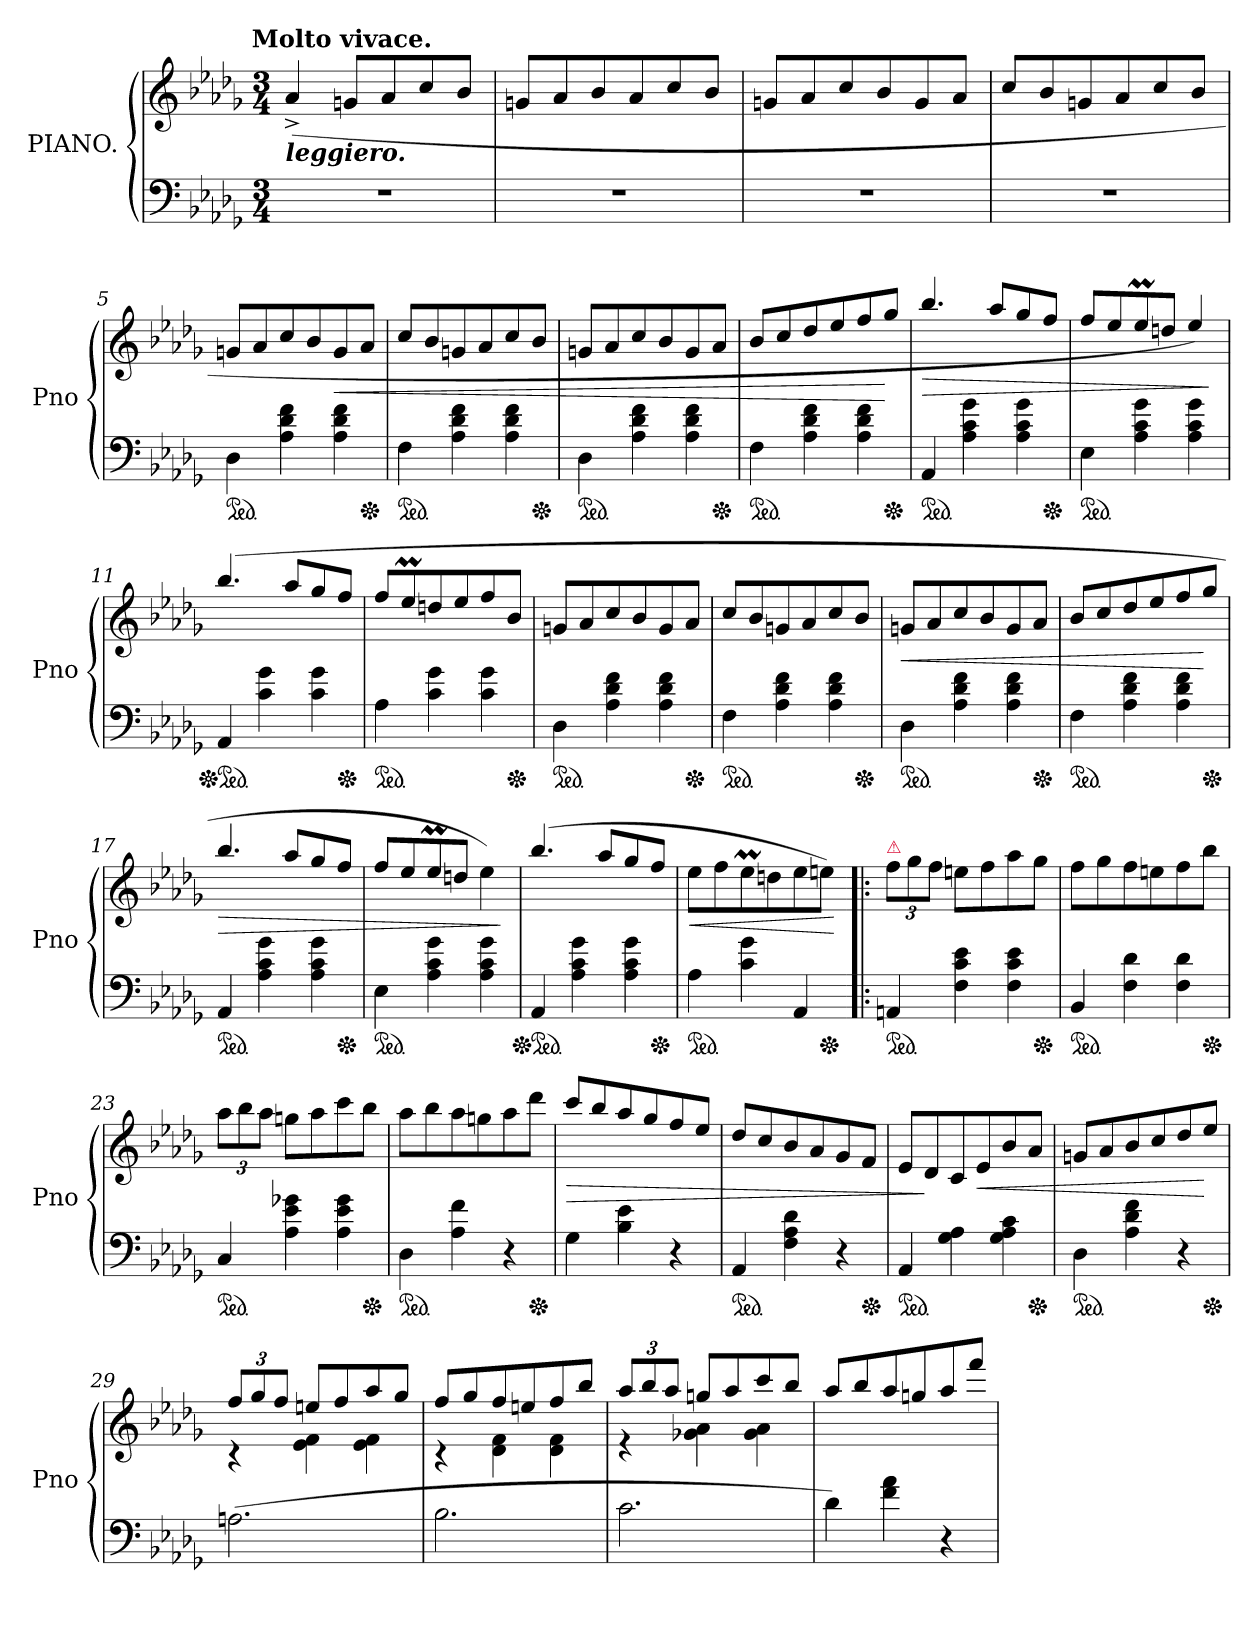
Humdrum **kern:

**kern	**kern	**dynam
*part1	*part1	*part1
*staff2	*staff1	*staff1/2
*I"PIANO.	*	*
*I'Pno	*	*
*clefF4	*clefG2	*
*k[b-e-a-d-g-]	*k[b-e-a-d-g-]	*
*D-:	*D-:	*
!!LO:TX:omd:t=Molto vivace.
*M3/4	*M3/4	*
=1	=1	=1
!	!LO:TX:b:Bi:t=leggiero.	!
2.r	(>4a-^<	.
.	8gnL	.
.	8a-	.
.	8cc	.
.	8b-J	.
=2	=2	=2
2.r	8gnL	.
.	8a-	.
.	8b-	.
.	8a-	.
.	8cc	.
.	8b-J	.
=3	=3	=3
2.r	8gnL	.
.	8a-	.
.	8cc	.
.	8b-	.
.	8g	.
.	8a-J	.
=4	=4	=4
2.r	8ccL	.
.	8b-	.
.	8gn	.
.	8a-	.
.	8cc	.
.	8b-J	.
=5	=5	=5
*ped	*	*
4D-	8gnL	.
.	8a-	.
4A- 4d- 4f	8cc	.
.	8b-	.
4A- 4d- 4f	8g	<
*Xped	*	*
.	8a-J	.
=6	=6	=6
*ped	*	*
4F	8ccL	.
.	8b-	.
4A- 4d- 4f	8gn	.
.	8a-	.
4A- 4d- 4f	8cc	.
*Xped	*	*
.	8b-J	.
=7	=7	=7
*ped	*	*
4D-	8gnL	.
.	8a-	.
4A- 4d- 4f	8cc	.
.	8b-	.
4A- 4d- 4f	8g	.
*Xped	*	*
.	8a-J	.
=8	=8	=8
*ped	*	*
4F	8b-/L	.
.	8cc/	.
4A- 4d- 4f	8dd-/	.
.	8ee-/	.
4A- 4d- 4f	8ff/	.
*Xped	*	*
.	8gg-/J	[
=9	=9	=9
*ped	*	*
4AA-	4.bb-/	>
4A-\ 4c\ 4g-\	.	.
.	8aa-/L	.
4A-\ 4c\ 4g-\	8gg-/	.
*Xped	*	*
.	8ff/J	.
=10	=10	=10
*ped	*	*
4E-	8ff/L	.
.	8ee-/	.
4A-\ 4c\ 4g-\	8ee-M/	.
.	8ddn/J	.
4A-\ 4c\ 4g-\	4ee-/)	.
.	.	]
=11	=11	=11
*Xped	*	*
*ped	*	*
4AA-	(>4.bb-/	.
4c\ 4g-\	.	.
.	8aa-/L	.
4c\ 4g-\	8gg-/	.
*Xped	*	*
.	8ff/J	.
=12	=12	=12
*ped	*	*
4A-	8ff/L	.
.	8ee-M/	.
4c\ 4g-\	8ddn/	.
.	8ee-/	.
4c\ 4g-\	8ff/	.
*Xped	*	*
.	8b-/J	.
=13	=13	=13
*ped	*	*
4D-	8gnL	.
.	8a-	.
4A- 4d- 4f	8cc	.
.	8b-	.
4A- 4d- 4f	8g	.
*Xped	*	*
.	8a-J	.
=14	=14	=14
*ped	*	*
4F	8ccL	.
.	8b-	.
4A- 4d- 4f	8gn	.
.	8a-	.
4A- 4d- 4f	8cc	.
*Xped	*	*
.	8b-J	.
=15	=15	=15
*ped	*	*
4D-	8gnL	<
.	8a-	.
4A- 4d- 4f	8cc	.
.	8b-	.
4A- 4d- 4f	8g	.
*Xped	*	*
.	8a-J	.
=16	=16	=16
*ped	*	*
4F	8b-/L	.
.	8cc/	.
4A- 4d- 4f	8dd-/	.
.	8ee-/	.
4A- 4d- 4f	8ff/	.
*Xped	*	*
.	8gg-/J	[
=17	=17	=17
*ped	*	*
4AA-	4.bb-/	>
4A-\ 4c\ 4g-\	.	.
.	8aa-/L	.
4A-\ 4c\ 4g-\	8gg-/	.
*Xped	*	*
.	8ff/J	.
=18	=18	=18
*ped	*	*
4E-	8ff/L	.
.	8ee-/	.
4A-\ 4c\ 4g-\	8ee-M/	.
.	8ddn/J	.
4A-\ 4c\ 4g-\	4ee-\)	.
.	.	]
=19	=19	=19
*Xped	*	*
*ped	*	*
4AA-	(>4.bb-/	.
4A-\ 4c\ 4g-\	.	.
.	8aa-/L	.
4A-\ 4c\ 4g-\	8gg-/	.
*Xped	*	*
.	8ff/J	.
=20	=20	=20
*ped	*	*
4A-	8ee-L	<
.	8ff	.
4c 4g-	8ee-M	.
.	8ddn	.
4AA-	8ee-	.
*Xped	*	*
.	8eenJ)	.
.	.	[
=21!|:	=21!|:	=21!|:
!	!LO:TX:a:color=crimson:t=⚠	!
*ped	*	*
4AAn	12ffL	.
.	12gg-	.
.	12ffJ	.
4F 4c 4e-	8eenL	.
.	8ff	.
4F 4c 4e-	8aa-	.
*Xped	*	*
.	8gg-J	.
=22	=22	=22
*ped	*	*
4BB-	8ffL	.
.	8gg-	.
4F 4d-	8ff	.
.	8een	.
4F 4d-	8ff	.
*Xped	*	*
.	8bb-J	.
=23	=23	=23
*ped	*	*
4C	12aa-L	.
.	12bb-	.
.	12aa-J	.
4A- 4e- 4g-X	8ggnL	.
.	8aa-	.
4A- 4e- 4g-	8ccc	.
*Xped	*	*
.	8bb-J	.
=24	=24	=24
*ped	*	*
4D-	8aa-L	.
.	8bb-	.
4A- 4f	8aa-	.
.	8ggn	.
4r	8aa-	.
*Xped	*	*
.	8ddd-J	.
=25	=25	=25
4G-	8ccc/L	>
.	8bb-	.
4B-\ 4e-\	8aa-/	.
.	8gg-/	.
4r	8ff	.
.	8ee-J	.
=26	=26	=26
*ped	*	*
4AA-	8dd-L	.
.	8cc	.
4F 4A- 4d-	8b-	.
.	8a-	.
4r	8g-	.
*Xped	*	*
.	8fJ	.
=27	=27	=27
*ped	*	*
4AA-	8e-L	.
.	8d-	]
4G- 4A-	8c	.
.	8e-	<
4G- 4A- 4c	8b-	.
*Xped	*	*
.	8a-J	.
=28	=28	=28
*ped	*	*
4D-	8gn/L	.
.	8a-	.
4A- 4d- 4f	8b-	.
.	8cc	.
4r	8dd-	.
*Xped	*	*
.	8ee-J	[
=29	=29	=29
*	*^	*
(>2.An	12ffL	4rc	.
.	12gg-	.	.
.	12ffJ	.	.
.	8eenL	4e- 4f	.
.	8ff	.	.
.	8aa-	4e- 4f	.
.	8gg-J	.	.
=30	=30	=30	=30
2.B-	8ffL	4rc	.
.	8gg-	.	.
.	8ff	4d- 4f	.
.	8een	.	.
.	8ff	4d- 4f	.
.	8bb-J	.	.
=31	=31	=31	=31
2.c	12aa-L	4re	.
.	12bb-	.	.
.	12aa-J	.	.
.	8ggnL	4g-X 4a-	.
.	8aa-	.	.
.	8ccc	4g- 4a-	.
.	8bb-J	.	.
*	*v	*v	*
=32	=32	=32
4d-)	8aa-/L	.
.	8bb-	.
4f\ 4a-\	8aa-	.
.	8ggn	.
4r	8aa-	.
.	8fffJ	.
=	=	=
*-	*-	*-
